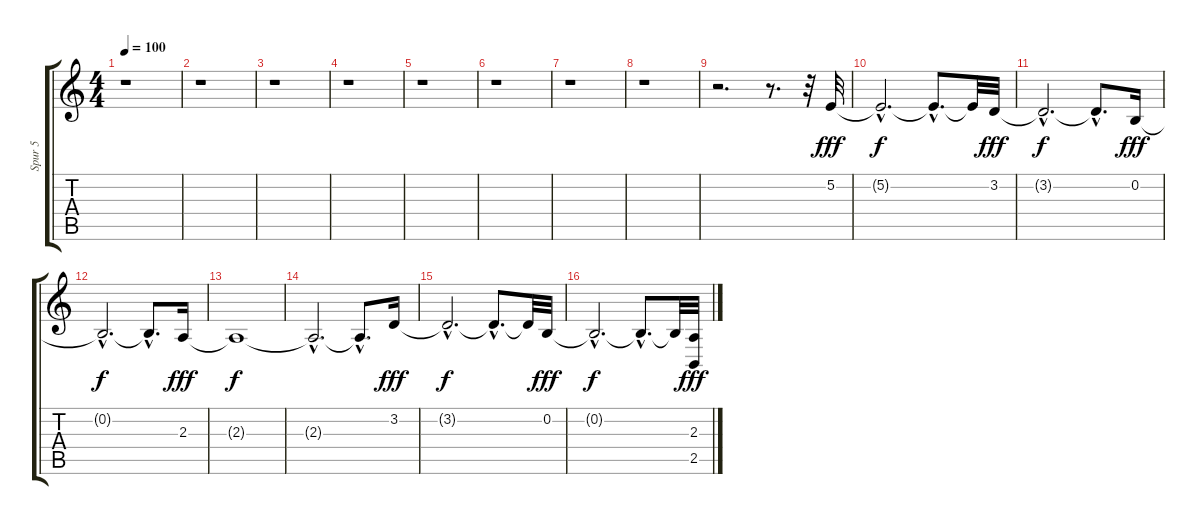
\track ("Spur 5" "Spur 5") {instrument synthstrings1}
\staff {score tabs}
\tuning (E4 B3 G3 D3 A2 E2) {hide}
\ts (4 4)
\tempo 100
\clef g2
\ks c
r.1{dy fff instrument synthstrings1} |
r.1 |
r.1 |
r.1 |
r.1 |
r.1 |
r.1 |
r.1 |
r.2{d} r.8{d} r.32 5.2.32 |
5.2{hac t}.2{d dy f} 5.2{hac t}.8{d} 5.2{t}.32 3.2.32{dy fff} |
3.2{hac t}.2{d dy f} 3.2{hac t}.8{d} 0.2.16{dy fff} |
0.2{hac t}.2{d dy f} 0.2{hac t}.8{d} 2.3.16{dy fff} |
2.3{t}.1{dy f} |
2.3{hac t}.2{d} 2.3{hac t}.8{d} 3.2.16{dy fff} |
3.2{hac t}.2{d dy f} 3.2{hac t}.8{d} 3.2{t}.32 0.2.32{dy fff} |
0.2{hac t}.2{d dy f} 0.2{hac t}.8{d} 0.2{t}.32 (2.3 2.5).32{dy fff}
